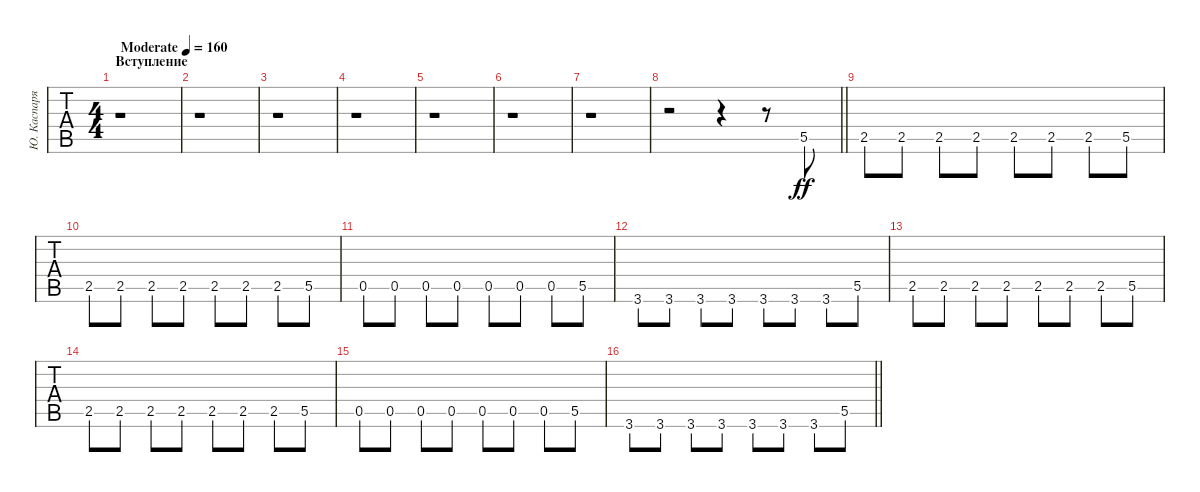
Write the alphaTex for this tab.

\track ("Ю. Каспарян" "Ю. Каспаря") {instrument overdrivenguitar}
\staff {tabs}
\tuning (E4 B3 G3 D3 A2 E2) {hide}
\ts (4 4)
\section ("" "Вступление")
\tempo (160 "Moderate")
\clef g2
\ks c
r.1{dy ff instrument overdrivenguitar} |
r.1 |
r.1 |
r.1 |
r.1 |
r.1 |
r.1 |
\barLineRight lightlight
r.2 r.4 r.8 5.5.8 |
2.5.8 2.5.8 2.5.8 2.5.8 2.5.8 2.5.8 2.5.8 5.5.8 |
2.5.8 2.5.8 2.5.8 2.5.8 2.5.8 2.5.8 2.5.8 5.5.8 |
0.5.8 0.5.8 0.5.8 0.5.8 0.5.8 0.5.8 0.5.8 5.5.8 |
3.6.8 3.6.8 3.6.8 3.6.8 3.6.8 3.6.8 3.6.8 5.5.8 |
2.5.8 2.5.8 2.5.8 2.5.8 2.5.8 2.5.8 2.5.8 5.5.8 |
2.5.8 2.5.8 2.5.8 2.5.8 2.5.8 2.5.8 2.5.8 5.5.8 |
0.5.8 0.5.8 0.5.8 0.5.8 0.5.8 0.5.8 0.5.8 5.5.8 |
\barLineRight lightlight
3.6.8 3.6.8 3.6.8 3.6.8 3.6.8 3.6.8 3.6.8 5.5.8
